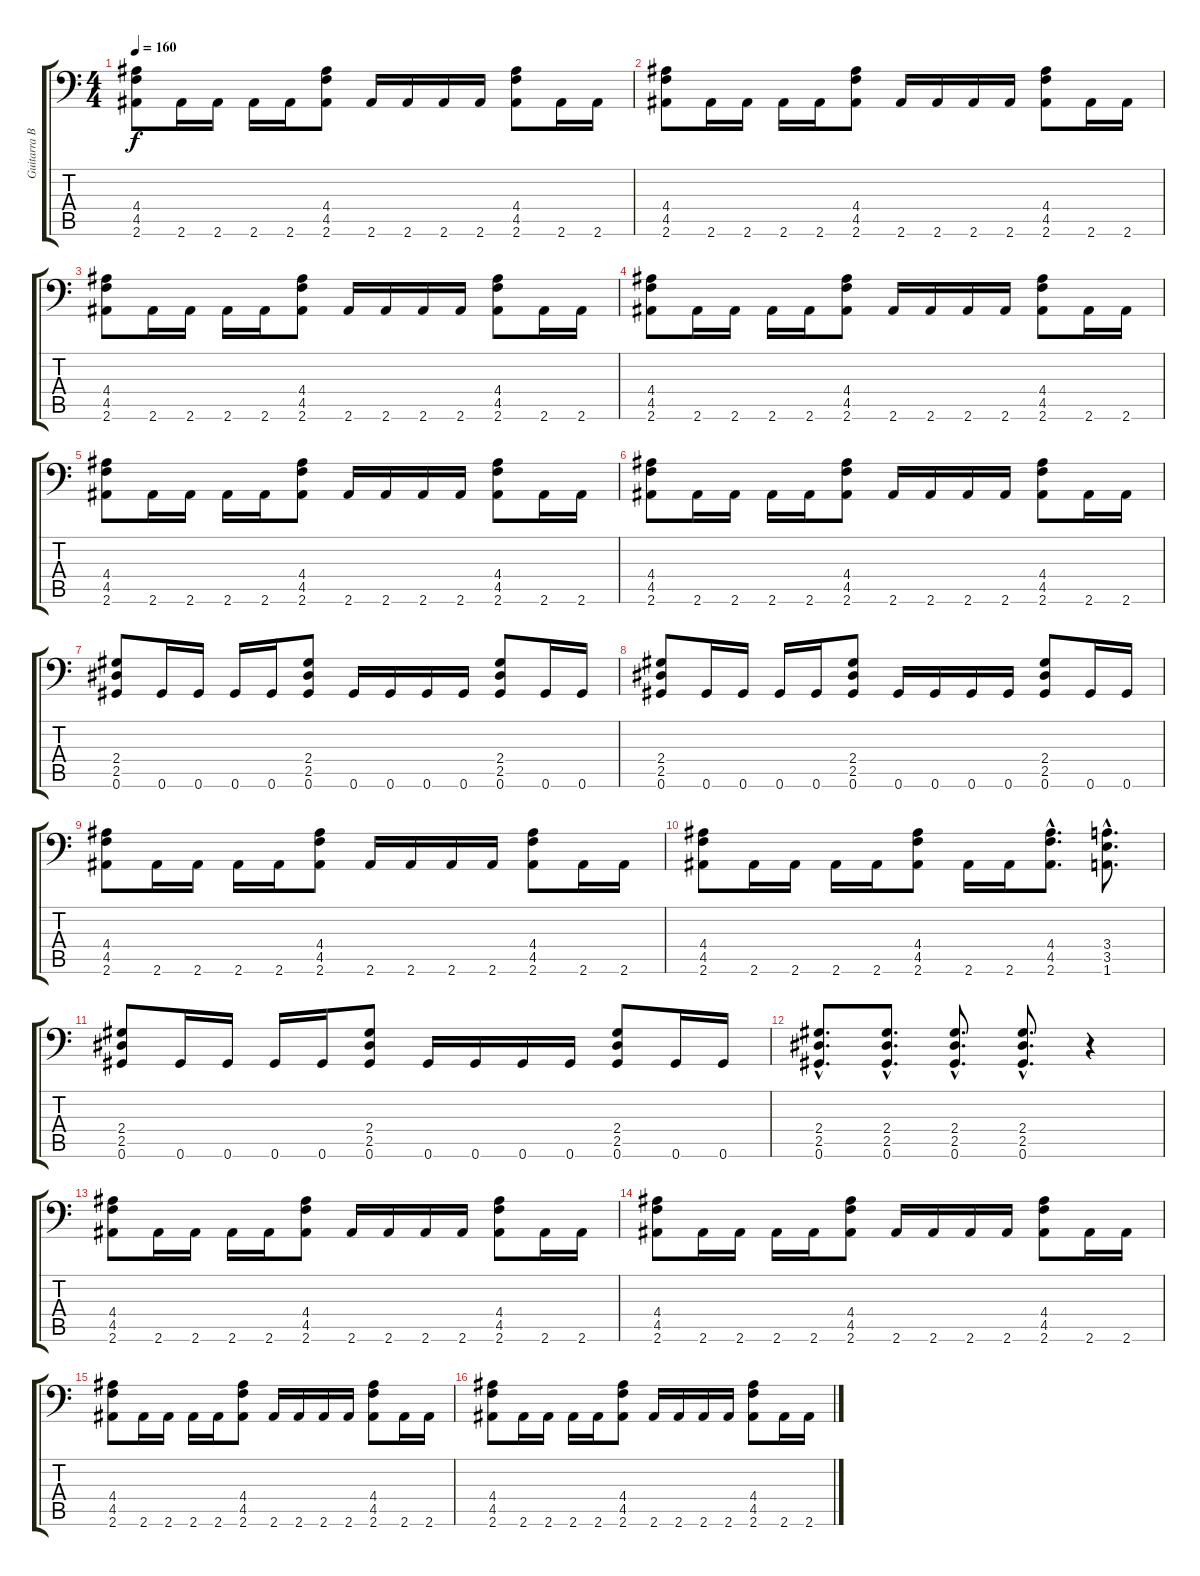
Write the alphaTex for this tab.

\track ("Guitarra Base" "Guitarra B") {instrument overdrivenguitar}
\staff {score tabs}
\tuning (Ab3 Eb3 B2 Gb2 Db2 Ab1) {hide}
\ts (4 4)
\tempo 160
\clef f4
\ks c
(4.4 4.5 2.6).8{dy f} 2.6.16 2.6.16 2.6.16 2.6.16 (4.4 4.5 2.6).8 2.6.16 2.6.16 2.6.16 2.6.16 (4.4 4.5 2.6).8 2.6.16 2.6.16 |
(4.4 4.5 2.6).8 2.6.16 2.6.16 2.6.16 2.6.16 (4.4 4.5 2.6).8 2.6.16 2.6.16 2.6.16 2.6.16 (4.4 4.5 2.6).8 2.6.16 2.6.16 |
(4.4 4.5 2.6).8 2.6.16 2.6.16 2.6.16 2.6.16 (4.4 4.5 2.6).8 2.6.16 2.6.16 2.6.16 2.6.16 (4.4 4.5 2.6).8 2.6.16 2.6.16 |
(4.4 4.5 2.6).8 2.6.16 2.6.16 2.6.16 2.6.16 (4.4 4.5 2.6).8 2.6.16 2.6.16 2.6.16 2.6.16 (4.4 4.5 2.6).8 2.6.16 2.6.16 |
(4.4 4.5 2.6).8 2.6.16 2.6.16 2.6.16 2.6.16 (4.4 4.5 2.6).8 2.6.16 2.6.16 2.6.16 2.6.16 (4.4 4.5 2.6).8 2.6.16 2.6.16 |
(4.4 4.5 2.6).8 2.6.16 2.6.16 2.6.16 2.6.16 (4.4 4.5 2.6).8 2.6.16 2.6.16 2.6.16 2.6.16 (4.4 4.5 2.6).8 2.6.16 2.6.16 |
(2.4 2.5 0.6).8 0.6.16 0.6.16 0.6.16 0.6.16 (2.4 2.5 0.6).8 0.6.16 0.6.16 0.6.16 0.6.16 (2.4 2.5 0.6).8 0.6.16 0.6.16 |
(2.4 2.5 0.6).8 0.6.16 0.6.16 0.6.16 0.6.16 (2.4 2.5 0.6).8 0.6.16 0.6.16 0.6.16 0.6.16 (2.4 2.5 0.6).8 0.6.16 0.6.16 |
(4.4 4.5 2.6).8 2.6.16 2.6.16 2.6.16 2.6.16 (4.4 4.5 2.6).8 2.6.16 2.6.16 2.6.16 2.6.16 (4.4 4.5 2.6).8 2.6.16 2.6.16 |
(4.4 4.5 2.6).8 2.6.16 2.6.16 2.6.16 2.6.16 (4.4 4.5 2.6).8 2.6.16 2.6.16 (4.4{hac} 4.5{hac} 2.6{hac}).8{d} (3.4{hac} 3.5{hac} 1.6{hac}).8{d} |
(2.4 2.5 0.6).8 0.6.16 0.6.16 0.6.16 0.6.16 (2.4 2.5 0.6).8 0.6.16 0.6.16 0.6.16 0.6.16 (2.4 2.5 0.6).8 0.6.16 0.6.16 |
(2.4{hac} 2.5{hac} 0.6{hac}).8{d} (2.4{hac} 2.5{hac} 0.6{hac}).8{d} (2.4{hac} 2.5{hac} 0.6{hac}).8{d} (2.4{hac} 2.5{hac} 0.6{hac}).8{d} r.4 |
(4.4 4.5 2.6).8 2.6.16 2.6.16 2.6.16 2.6.16 (4.4 4.5 2.6).8 2.6.16 2.6.16 2.6.16 2.6.16 (4.4 4.5 2.6).8 2.6.16 2.6.16 |
(4.4 4.5 2.6).8 2.6.16 2.6.16 2.6.16 2.6.16 (4.4 4.5 2.6).8 2.6.16 2.6.16 2.6.16 2.6.16 (4.4 4.5 2.6).8 2.6.16 2.6.16 |
(4.4 4.5 2.6).8 2.6.16 2.6.16 2.6.16 2.6.16 (4.4 4.5 2.6).8 2.6.16 2.6.16 2.6.16 2.6.16 (4.4 4.5 2.6).8 2.6.16 2.6.16 |
(4.4 4.5 2.6).8 2.6.16 2.6.16 2.6.16 2.6.16 (4.4 4.5 2.6).8 2.6.16 2.6.16 2.6.16 2.6.16 (4.4 4.5 2.6).8 2.6.16 2.6.16
